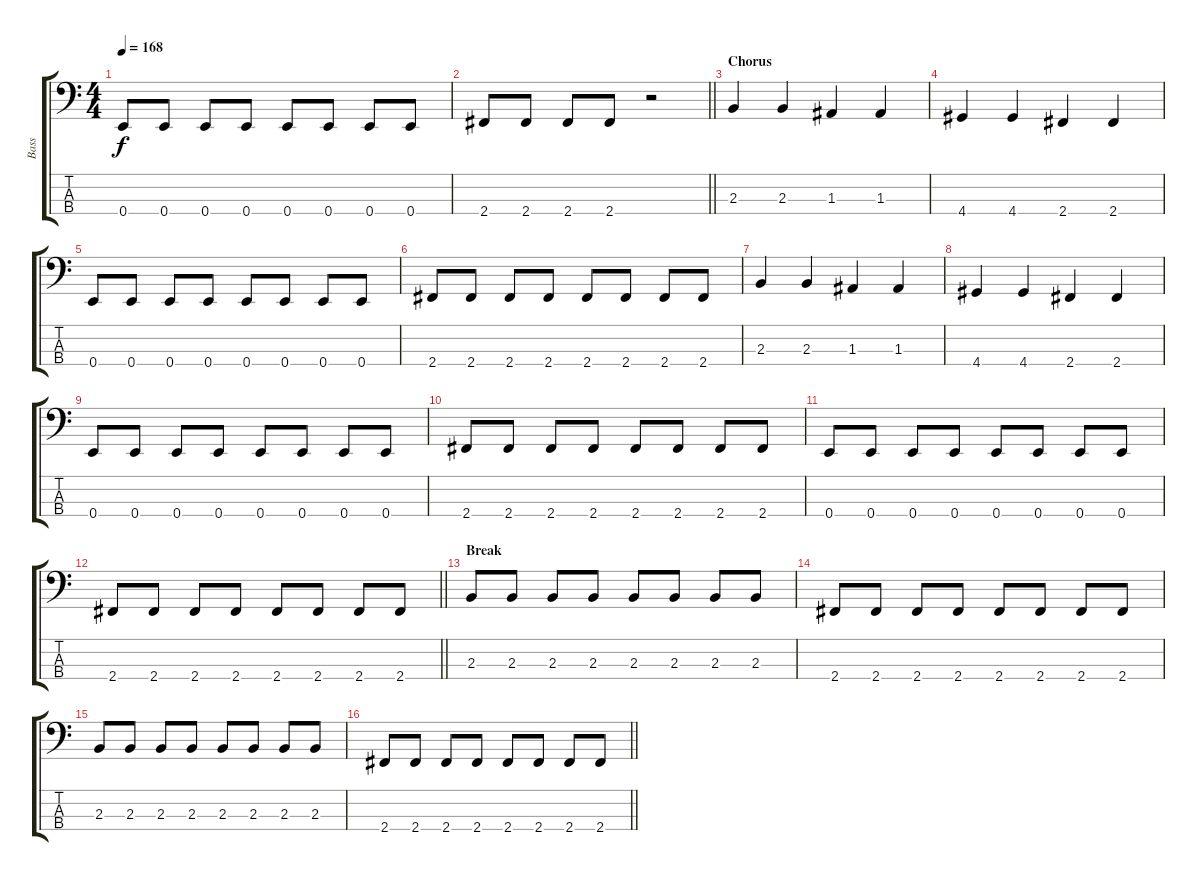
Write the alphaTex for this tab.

\track ("Bass" "Bass") {instrument electricbassfinger}
\staff {score tabs}
\tuning (G2 D2 A1 E1) {hide}
\ts (4 4)
\tempo 168
\clef f4
\ks c
0.4.8{dy f} 0.4.8 0.4.8 0.4.8 0.4.8 0.4.8 0.4.8 0.4.8 |
\barLineRight lightlight
2.4.8 2.4.8 2.4.8 2.4.8 r.2 |
\section ("" "Chorus")
2.3.4 2.3.4 1.3.4 1.3.4 |
4.4.4 4.4.4 2.4.4 2.4.4 |
0.4.8 0.4.8 0.4.8 0.4.8 0.4.8 0.4.8 0.4.8 0.4.8 |
2.4.8 2.4.8 2.4.8 2.4.8 2.4.8 2.4.8 2.4.8 2.4.8 |
2.3.4 2.3.4 1.3.4 1.3.4 |
4.4.4 4.4.4 2.4.4 2.4.4 |
0.4.8 0.4.8 0.4.8 0.4.8 0.4.8 0.4.8 0.4.8 0.4.8 |
2.4.8 2.4.8 2.4.8 2.4.8 2.4.8 2.4.8 2.4.8 2.4.8 |
0.4.8 0.4.8 0.4.8 0.4.8 0.4.8 0.4.8 0.4.8 0.4.8 |
\barLineRight lightlight
2.4.8 2.4.8 2.4.8 2.4.8 2.4.8 2.4.8 2.4.8 2.4.8 |
\section ("" "Break")
2.3.8 2.3.8 2.3.8 2.3.8 2.3.8 2.3.8 2.3.8 2.3.8 |
2.4.8 2.4.8 2.4.8 2.4.8 2.4.8 2.4.8 2.4.8 2.4.8 |
2.3.8 2.3.8 2.3.8 2.3.8 2.3.8 2.3.8 2.3.8 2.3.8 |
\barLineRight lightlight
2.4.8 2.4.8 2.4.8 2.4.8 2.4.8 2.4.8 2.4.8 2.4.8
